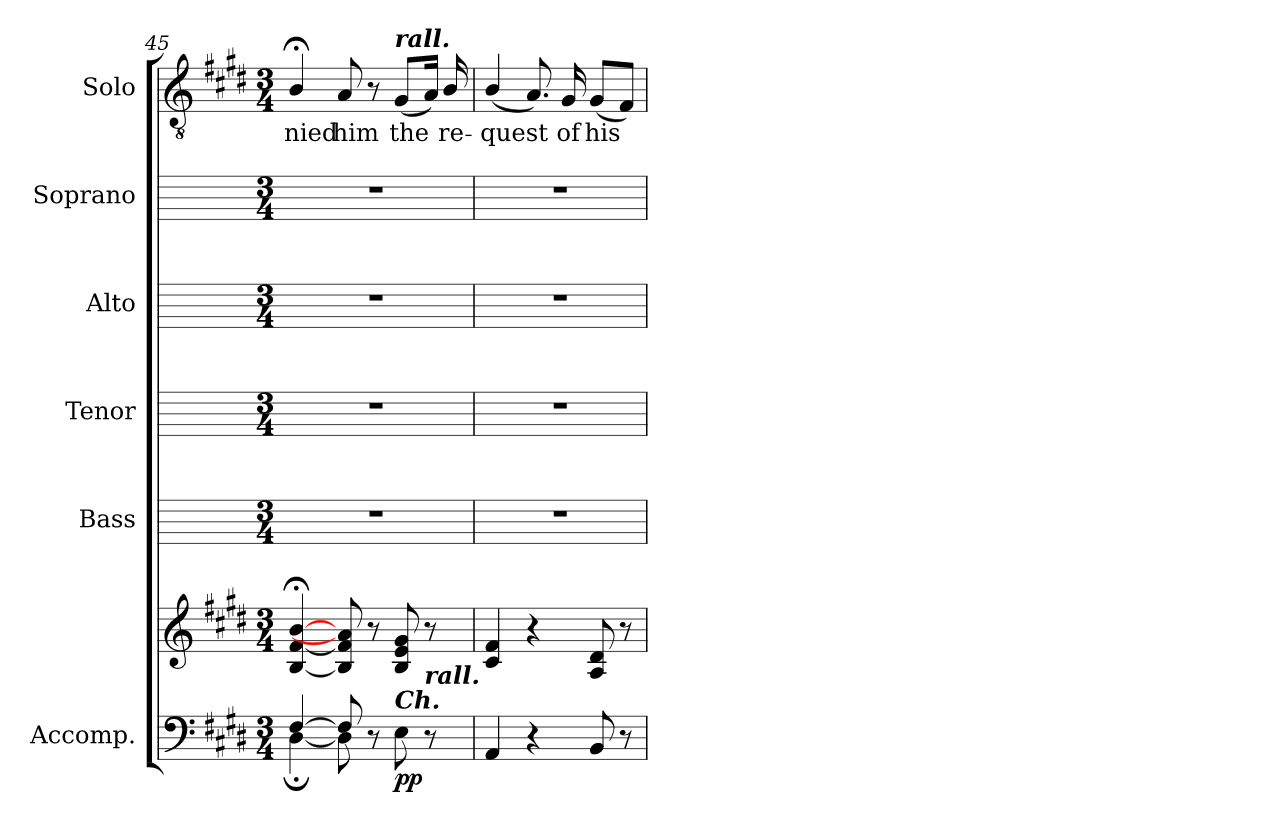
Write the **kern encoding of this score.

**kern	**kern	**dynam	**kern	**kern	**kern	**kern	**kern	**text
*part6	*part6	*part6	*part5	*part4	*part3	*part2	*part1	*part1
*staff7	*staff6	*staff6/7	*staff5	*staff4	*staff3	*staff2	*staff1	*staff1
*I"Accomp.	*	*	*I"Bass	*I"Tenor	*I"Alto	*I"Soprano	*I"Solo	*
*	*	*	*I'B	*I'T	*I'A	*I'S	*I'Solo	*
*clefF4	*clefG2	*	*	*	*	*	*clefGv2	*
*k[f#c#g#d#]	*k[f#c#g#d#]	*	*	*	*	*	*k[f#c#g#d#]	*
*E:	*E:	*	*	*	*	*	*E:	*
*M3/4	*M3/4	*	*M3/4	*M3/4	*M3/4	*M3/4	*M3/4	*
=45	=45	=45	=45	=45	=45	=45	=45	=45
*^	*	*	*	*	*	*	*	*
!	!	!	!	!	!	!	!	!	!LO:LY:b
[4F#/	[4D#;\	[4B;< [4f#;< [4b;<	.	2.r	2.r	2.r	2.r	4B;</	-nied
!	!	!	!	!	!	!	!	!	!LO:LY:b
8F#/]	8D#\]	8B] 8f#] 8a]	.	.	.	.	.	8A	him
4.ryy	8r	8r	.	.	.	.	.	8r	.
!	!	!	!	!	!	!	!	!LO:TX:a:Bi:t=rall.	!
!	!LO:TX:a:Bi:t=Ch.	!	!	!	!	!	!	!	!
!	!	!	!LO:DY:b=2	!	!	!	!	!	!LO:LY:b
!	!	!	!LO:DY:n=1:b	!	!	!	!	!	!
.	8E\	8B 8e 8g#	p p	.	.	.	.	(<8G#L	the
!	!LO:TX:a:Bi:t=rall.	!	!	!	!	!	!	!	!
.	8r	8r	.	.	.	.	.	16AJ)	.
!	!	!	!	!	!	!	!	!	!LO:LY:b
.	.	.	.	.	.	.	.	16B/	re-
=46	=46	=46	=46	=46	=46	=46	=46	=46	=46
!	!	!	!	!	!	!	!	!	!LO:LY:b
4AA/	2ryy	4c# 4f#	.	2.r	2.r	2.r	2.r	(<4B/	-quest
4r	.	4r	.	.	.	.	.	8.A)	.
!	!	!	!	!	!	!	!	!	!LO:LY:b
.	.	.	.	.	.	.	.	16G#	of
!	!	!	!	!	!	!	!	!	!LO:LY:b
8BB/	8ryy	8A 8d#	.	.	.	.	.	(<8G#L	his
8r	8ryy	8r	.	.	.	.	.	8F#J)	.
*v	*v	*	*	*	*	*	*	*	*
=	=	=	=	=	=	=	=	=
*-	*-	*-	*-	*-	*-	*-	*-	*-
